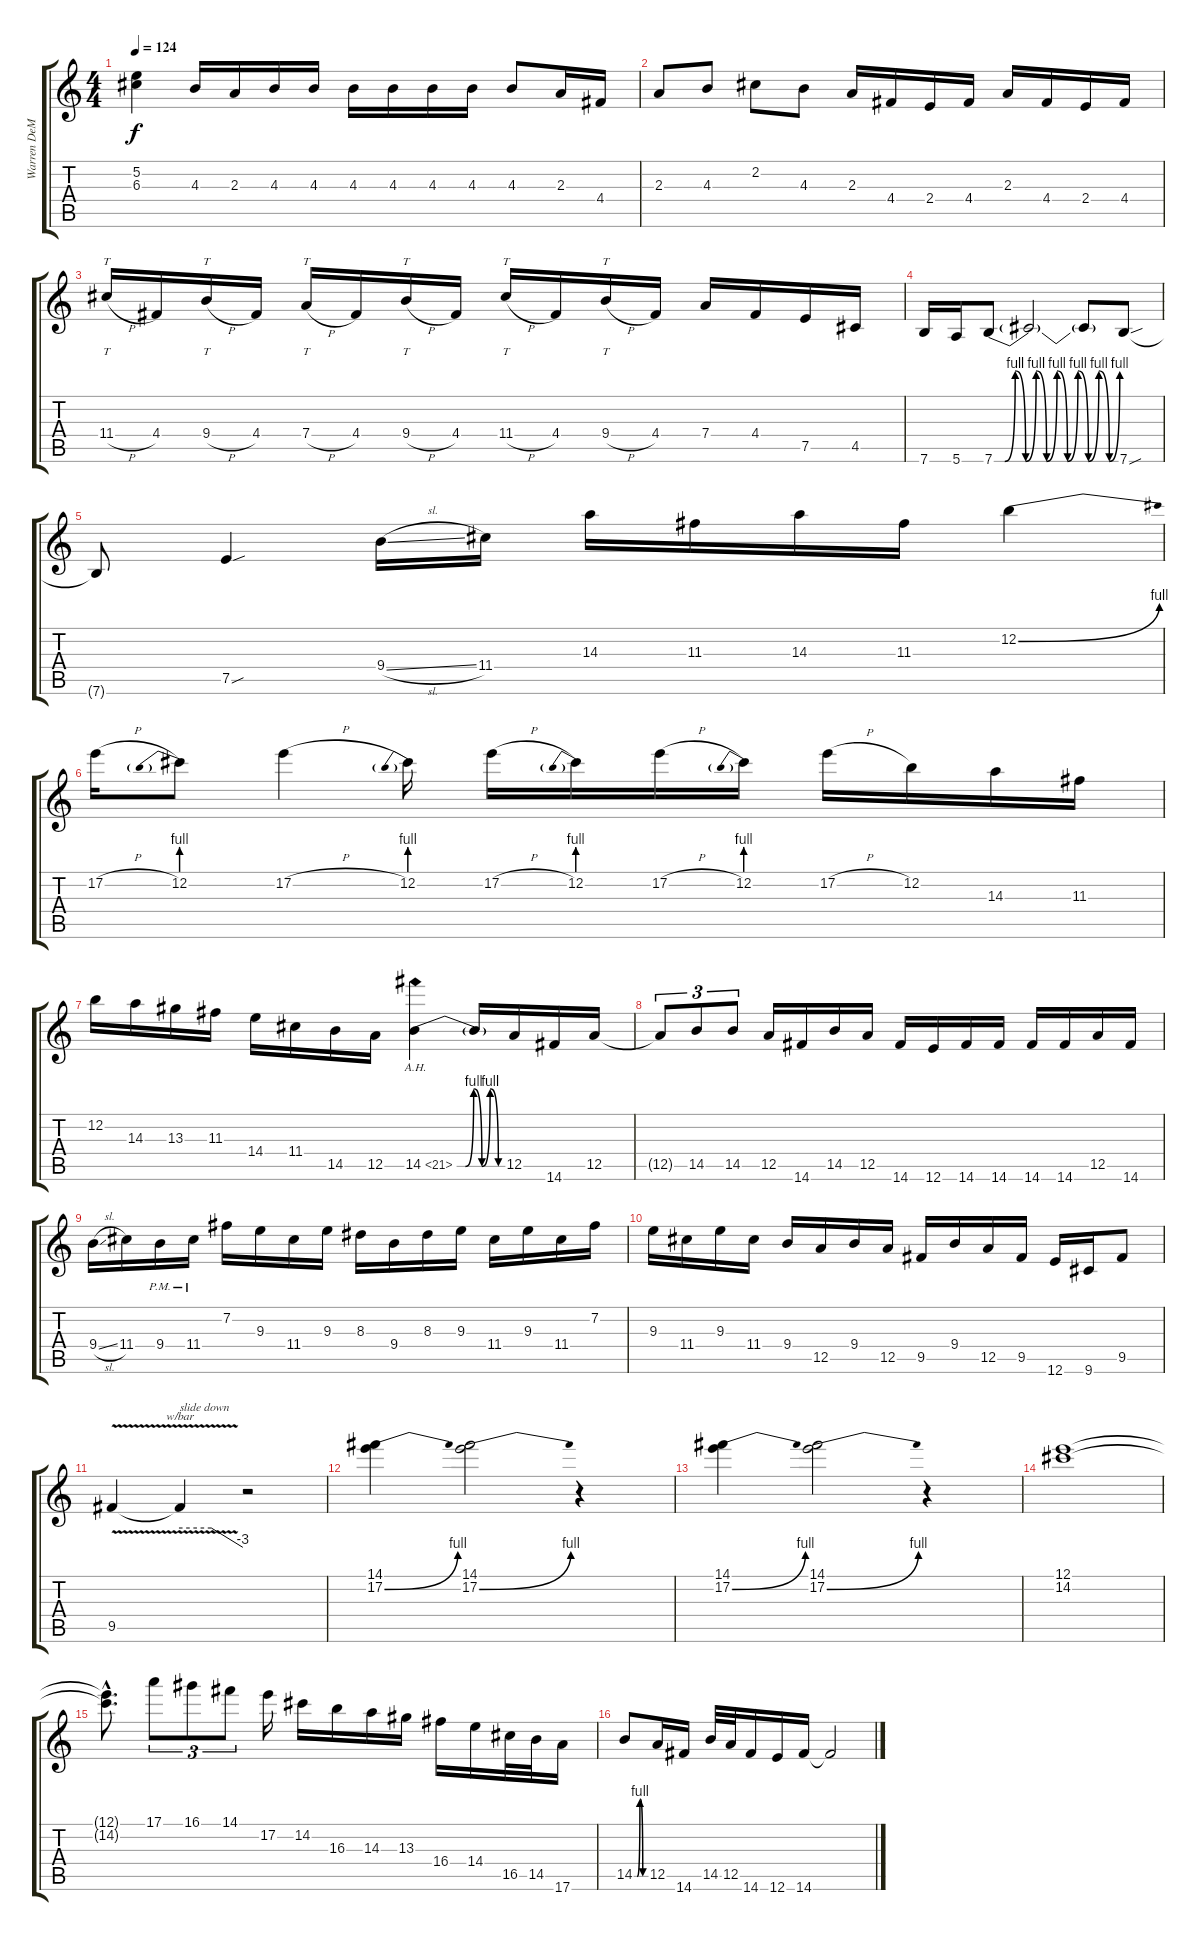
\track ("Warren DeMartini" "Warren DeM") {instrument distortionguitar}
\staff {score tabs}
\tuning (E4 B3 G3 D3 A2 E2) {hide}
\ts (4 4)
\tempo 124
\clef g2
\ks c
(5.2 6.3).4{dy f} 4.3.16 2.3.16 4.3.16 4.3.16 4.3.16 4.3.16 4.3.16 4.3.16 4.3.8 2.3.16 4.4.16 |
2.3.8 4.3.8 2.2.8 4.3.8 2.3.16 4.4.16 2.4.16 4.4.16 2.3.16 4.4.16 2.4.16 4.4.16 |
11.4{h}.16{tt} 4.4.16 9.4{h}.16{tt} 4.4.16 7.4{h}.16{tt} 4.4.16 9.4{h}.16{tt} 4.4.16 11.4{h}.16{tt} 4.4.16 9.4{h}.16{tt} 4.4.16 7.4.16 4.4.16 7.5.16 4.5.16 |
7.6.16 5.6.16 7.6{be (custom 0 0 5 0 10 4 15 0 20 4 25 0 30 4 35 0 40 4 45 0 50 4 55 0 60 4)}.8 7.6{t}.2 7.6{t}.8 7.6{sou}.8 |
7.6{t}.8 7.5{sou}.4 9.4{sl}.16 11.4.16 14.3.16 11.3.16 14.3.16 11.3.16 12.2{be (bend 0 0 60 4)}.4 |
17.2{h}.16 12.2{be (prebend 0 4 60 4)}.8 17.2{h}.4 12.2{be (prebend 0 4 60 4)}.16 17.2{h}.16 12.2{be (prebend 0 4 60 4)}.16 17.2{h}.16 12.2{be (prebend 0 4 60 4)}.16 17.2{h}.16 12.2.16 14.3.16 11.3.16 |
12.2.16 14.3.16 13.3.16 11.3.16 14.4.16 11.4.16 14.5.16 12.5.16 14.5{be (custom 0 0 10 0 20 4 30 0 40 4 50 0 60 0) ah 7}.4 14.5{t}.16 12.5.16 14.6.16 12.5.16 |
12.5{t}.8{tu (3 2)} 14.5.8{tu (3 2)} 14.5.8{tu (3 2)} 12.5.16 14.6.16 14.5.16 12.5.16 14.6.16 12.6.16 14.6.16 14.6.16 14.6.16 14.6.16 12.5.16 14.6.16 |
9.4{sl}.16 11.4.16 9.4{pm}.16 11.4{pm}.16 7.2.16 9.3.16 11.4.16 9.3.16 8.3.16 9.4.16 8.3.16 9.3.16 11.4.16 9.3.16 11.4.16 7.2.16 |
9.3.16 11.4.16 9.3.16 11.4.16 9.4.16 12.5.16 9.4.16 12.5.16 9.5.16 9.4.16 12.5.16 9.5.16 12.6.16 9.6.16 9.5.8 |
9.5{v}.4 9.5{t}.4{tbe (custom default 0 0 30 0 60 -12) txt "slide down"} r.2 |
(14.1 17.2{be (bend 0 0 60 4)}).4 (14.1 17.2{be (bend 0 0 60 4)}).2 r.4 |
(14.1 17.2{be (bend 0 0 60 4)}).4 (14.1 17.2{be (bend 0 0 60 4)}).2 r.4 |
(12.1 14.2).1 |
(12.1{hac t} 14.2{hac t}).8{d} 17.1.8{tu (3 2)} 16.1.8{tu (3 2)} 14.1.8{tu (3 2)} 17.2.16 14.2.16 16.3.16 14.3.16 13.3.16 16.4.16 14.4.16 16.5.32 14.5.32 17.6.16 |
14.5{be (custom 0 0 15 0 30 4 45 0 60 0)}.8 12.5.16 14.6.16 14.5.32 12.5.32 14.6.16 12.6.16 14.6.16 14.6{t}.2
